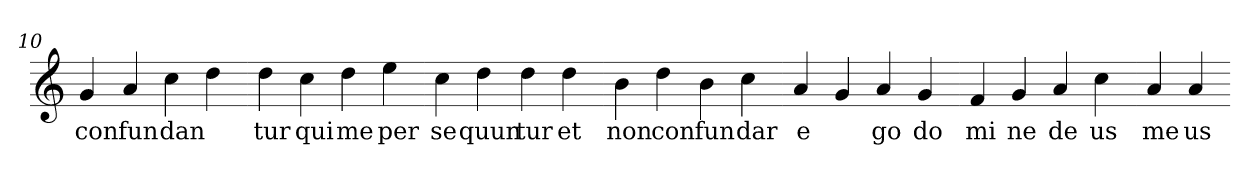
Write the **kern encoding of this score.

**kern	**text
*part1	*part1
*staff1	*staff1
*clefG2	*
=10.	=10.
4g	con
4a	fun
4cc	dan
4dd	.
=20.-	=20.-
4dd	tur
4cc	qui
4dd	me
4ee	per
=30.-	=30.-
4cc	se
4dd	quun
4dd	tur
4dd	et
=40.-	=40.-
4b	non
4dd	con
4b	fun
4cc	dar
=50.-	=50.-
4a	e
4g	.
4a	go
4g	do
=60.-	=60.-
4f	mi
4g	ne
4a	de
4cc	us
=70.-	=70.-
4a	me
4a	us
=-	=-
*-	*-
